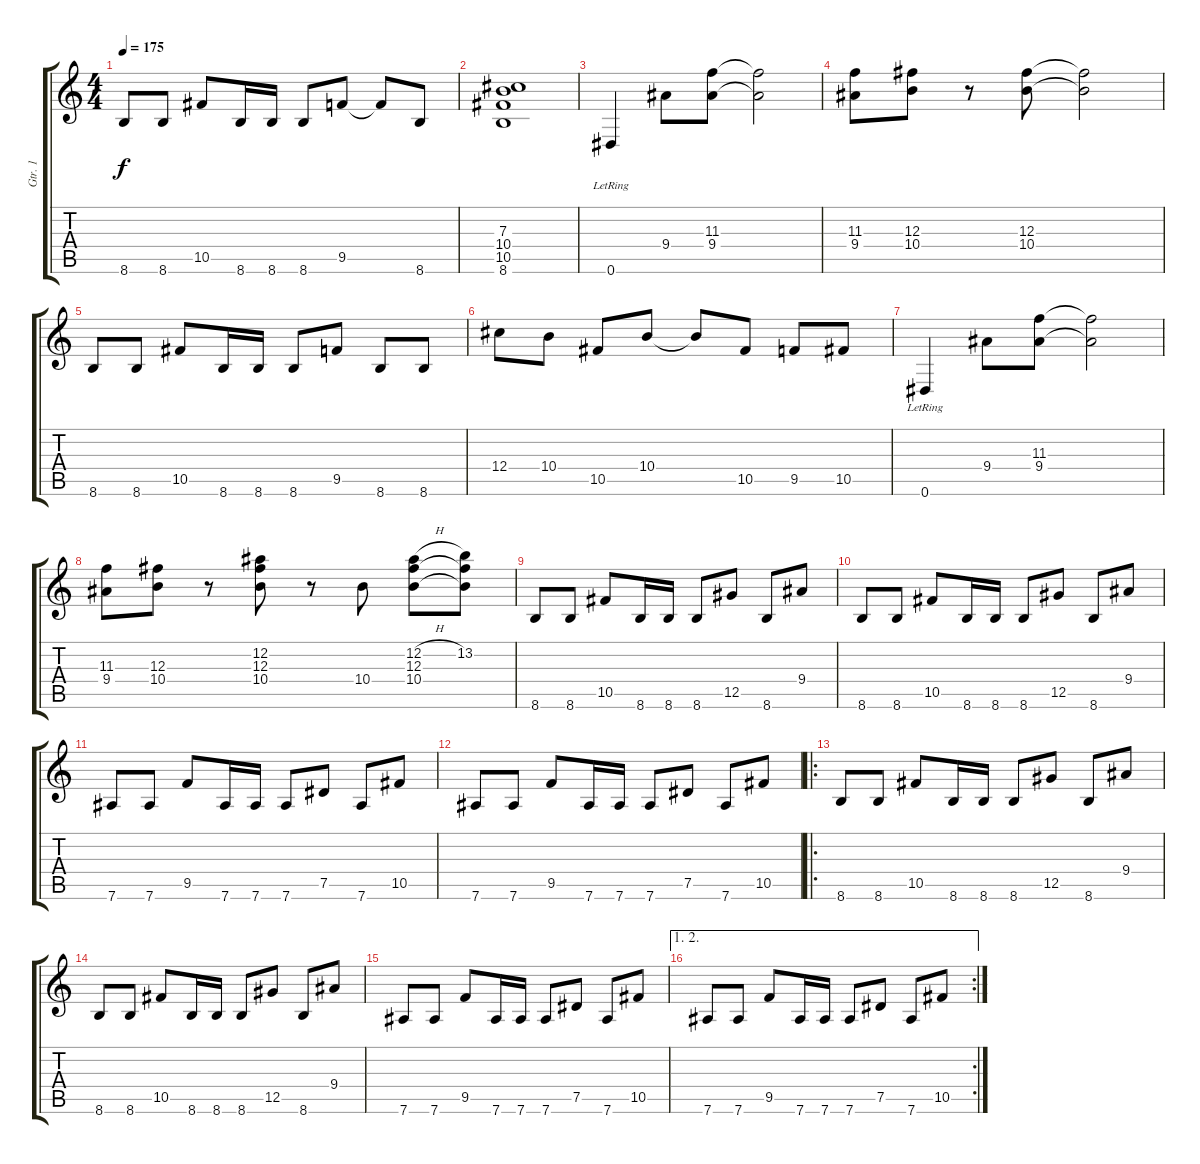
\track ("Gtr. 1" "Gtr. 1") {instrument distortionguitar}
\staff {score tabs}
\tuning (Eb4 Bb3 Gb3 Db3 Ab2 Eb2) {hide}
\ts (4 4)
\tempo 175
\clef g2
\ks c
8.6.8{dy f} 8.6.8 10.5.8 8.6.16 8.6.16 8.6.8 9.5.8 9.5{t}.8 8.6.8 |
(7.3 10.4 10.5 8.6).1 |
0.6{lr}.4 9.4.8 (11.3 9.4).8 (11.3{t} 9.4{t}).2 |
(11.3 9.4).8 (12.3 10.4).8 r.8 (12.3 10.4).8 (12.3{t} 10.4{t}).2 |
8.6.8 8.6.8 10.5.8 8.6.16 8.6.16 8.6.8 9.5.8 8.6.8 8.6.8 |
12.4.8 10.4.8 10.5.8 10.4.8 10.4{t}.8 10.5.8 9.5.8 10.5.8 |
0.6{lr}.4 9.4.8 (11.3 9.4).8 (11.3{t} 9.4{t}).2 |
(11.3 9.4).8 (12.3 10.4).8 r.8 (12.2 12.3 10.4).8 r.8 10.4.8 (12.2{h} 12.3 10.4).8 (13.2 12.3{t} 10.4{t}).8 |
8.6.8 8.6.8 10.5.8 8.6.16 8.6.16 8.6.8 12.5.8 8.6.8 9.4.8 |
8.6.8 8.6.8 10.5.8 8.6.16 8.6.16 8.6.8 12.5.8 8.6.8 9.4.8 |
7.6.8 7.6.8 9.5.8 7.6.16 7.6.16 7.6.8 7.5.8 7.6.8 10.5.8 |
7.6.8 7.6.8 9.5.8 7.6.16 7.6.16 7.6.8 7.5.8 7.6.8 10.5.8 |
\ro
8.6.8 8.6.8 10.5.8 8.6.16 8.6.16 8.6.8 12.5.8 8.6.8 9.4.8 |
8.6.8 8.6.8 10.5.8 8.6.16 8.6.16 8.6.8 12.5.8 8.6.8 9.4.8 |
7.6.8 7.6.8 9.5.8 7.6.16 7.6.16 7.6.8 7.5.8 7.6.8 10.5.8 |
\ae (1 2)
\rc 2
7.6.8 7.6.8 9.5.8 7.6.16 7.6.16 7.6.8 7.5.8 7.6.8 10.5.8
